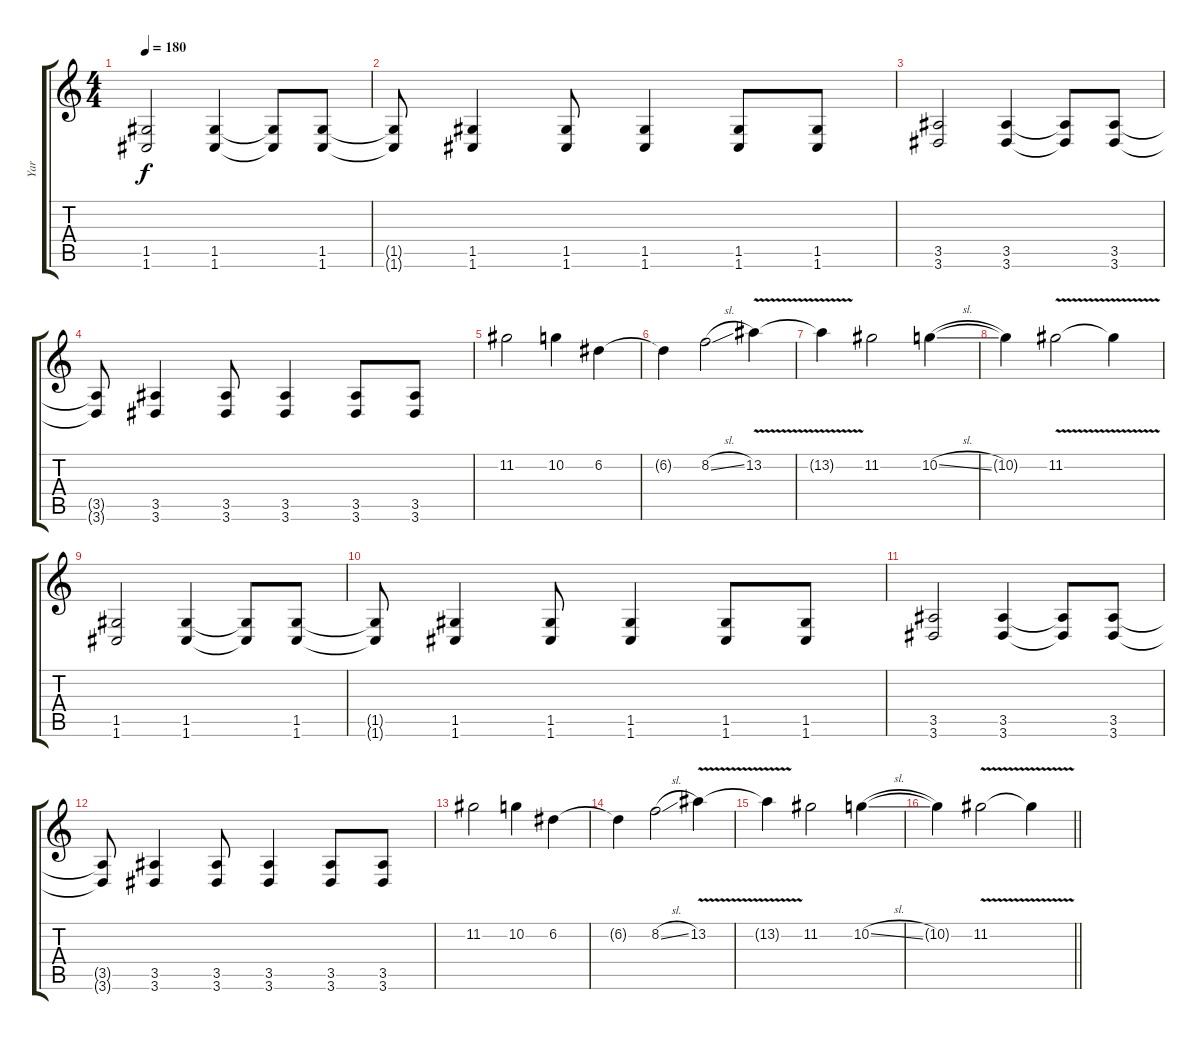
\track ("Yar" "Yar") {instrument distortionguitar}
\staff {score tabs}
\tuning (D4 A3 F3 C3 G2 C2) {hide}
\ts (4 4)
\tempo 180
\clef g2
\ks c
(1.5 1.6).2{dy f} (1.5 1.6).4 (1.5{t} 1.6{t}).8 (1.5 1.6).8 |
(1.5{t} 1.6{t}).8 (1.5 1.6).4 (1.5 1.6).8 (1.5 1.6).4 (1.5 1.6).8 (1.5 1.6).8 |
(3.5 3.6).2 (3.5 3.6).4 (3.5{t} 3.6{t}).8 (3.5 3.6).8 |
(3.5{t} 3.6{t}).8 (3.5 3.6).4 (3.5 3.6).8 (3.5 3.6).4 (3.5 3.6).8 (3.5 3.6).8 |
11.2.2 10.2.4 6.2.4 |
6.2{t}.4 8.2{sl}.2 13.2{v}.4 |
13.2{t}.4 11.2.2 10.2{sl}.4 |
10.2{t}.4 11.2{v}.2 11.2{t}.4 |
(1.5 1.6).2 (1.5 1.6).4 (1.5{t} 1.6{t}).8 (1.5 1.6).8 |
(1.5{t} 1.6{t}).8 (1.5 1.6).4 (1.5 1.6).8 (1.5 1.6).4 (1.5 1.6).8 (1.5 1.6).8 |
(3.5 3.6).2 (3.5 3.6).4 (3.5{t} 3.6{t}).8 (3.5 3.6).8 |
(3.5{t} 3.6{t}).8 (3.5 3.6).4 (3.5 3.6).8 (3.5 3.6).4 (3.5 3.6).8 (3.5 3.6).8 |
11.2.2 10.2.4 6.2.4 |
6.2{t}.4 8.2{sl}.2 13.2{v}.4 |
13.2{t}.4 11.2.2 10.2{sl}.4 |
\barLineRight lightlight
10.2{t}.4 11.2{v}.2 11.2{t}.4
